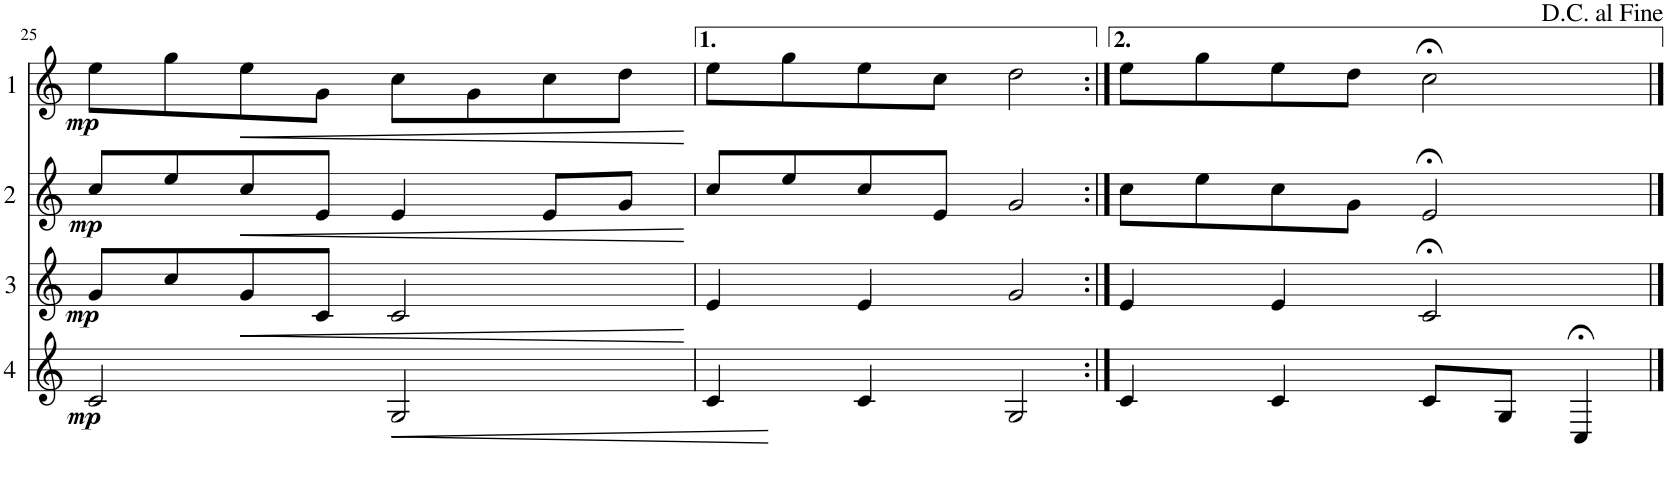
**kern	**dynam	**kern	**dynam	**kern	**dynam	**kern	**dynam
*part4	*part4	*part3	*part3	*part2	*part2	*part1	*part1
*staff4	*staff4	*staff3	*staff3	*staff2	*staff2	*staff1	*staff1
*I"Cor 4	*	*I"Cor 3	*	*I"Cor 2	*	*I"Cor 1	*
!!LO:PB:g=z
*clefG2	*	*clefG2	*	*clefG2	*	*clefG2	*
*Trd4c7	*	*Trd4c7	*	*Trd4c7	*	*Trd4c7	*
*k[]	*	*k[]	*	*k[]	*	*k[]	*
*M4/4	*	*M4/4	*	*M4/4	*	*M4/4	*
=25	=25	=25	=25	=25	=25	=25	=25
!	!LO:DY:b	!	!LO:DY:b	!	!LO:DY:b	!	!LO:DY:b
2c/	mp	8g/L	mp	8cc/L	mp	8ee\L	mp
.	.	8cc/	.	8ee/	.	8gg\	.
!	!	!	!LO:HP:b	!	!LO:HP:b	!	!LO:HP:b
.	.	8g/	<	8cc/	<	8ee\	<
.	.	8c/J	.	8e/J	.	8g\J	.
!	!LO:HP:b	!	!	!	!	!	!
2G/	<	2c/	.	4e/	.	8cc\L	.
.	.	.	.	.	.	8g\	.
.	.	.	.	8e/L	.	8cc\	.
.	.	.	.	8g/J	.	8dd\J	.
.	[	.	[	.	[	.	[
=26	=26	=26	=26	=26	=26	=26	=26
4c/	.	4e/	.	8cc/L	.	8ee\L	.
.	.	.	.	8ee/	.	8gg\	.
4c/	.	4e/	.	8cc/	.	8ee\	.
.	.	.	.	8e/J	.	8cc\J	.
2G/	.	2g/	.	2g/	.	2dd\	.
=27:|!	=27:|!	=27:|!	=27:|!	=27:|!	=27:|!	=27:|!	=27:|!
4c/	.	4e/	.	8cc\L	.	8ee\L	.
.	.	.	.	8ee\	.	8gg\	.
4c/	.	4e/	.	8cc\	.	8ee\	.
.	.	.	.	8g\J	.	8dd\J	.
8c/L	.	2c;</	.	2e;</	.	2cc;<\	.
8G/J	.	.	.	.	.	.	.
4C;</	.	.	.	.	.	.	.
==	==	==	==	==	==	==	==
*-	*-	*-	*-	*-	*-	*-	*-
